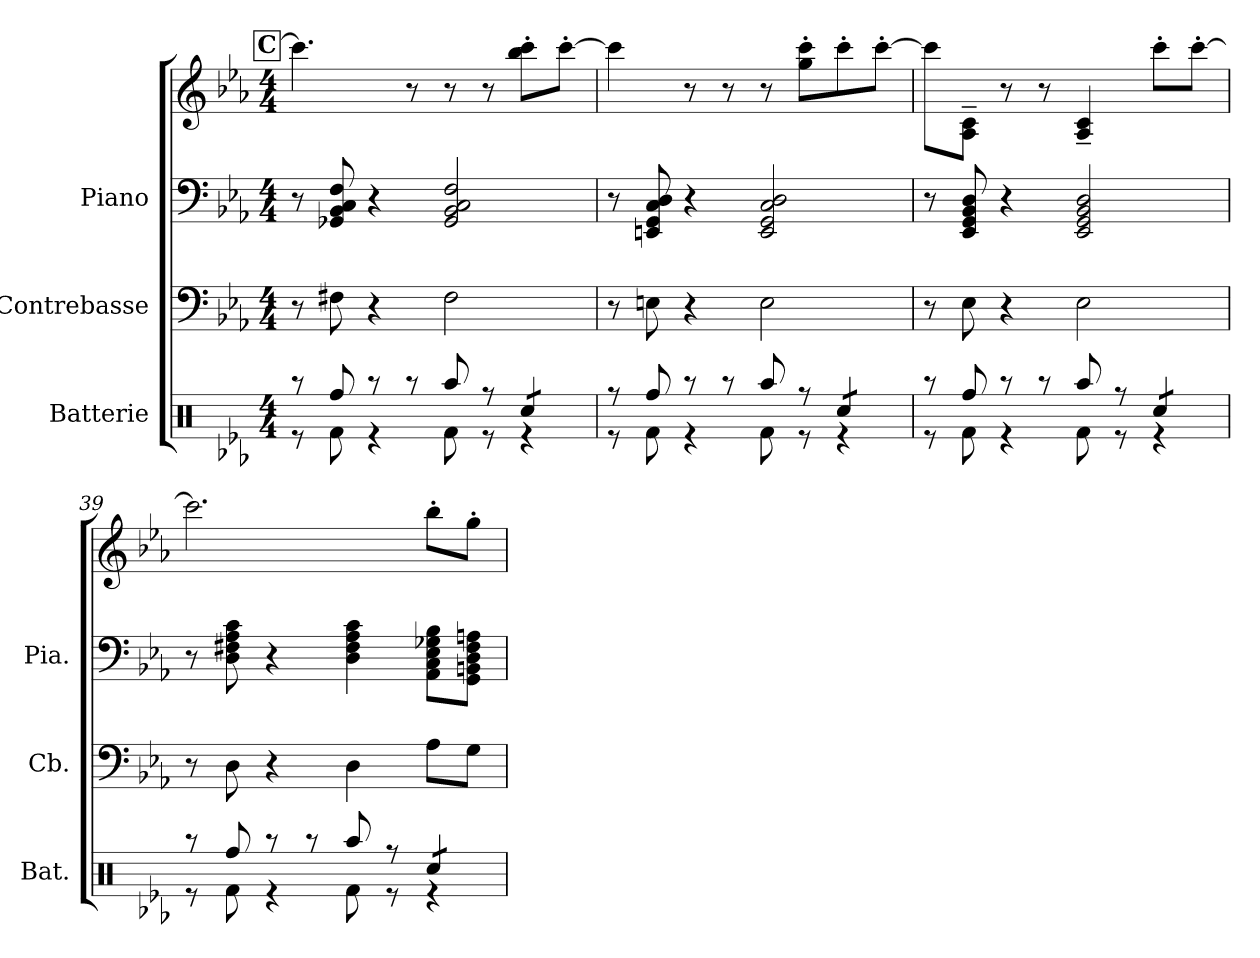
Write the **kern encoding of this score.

**kern	**kern	**kern	**kern
*part3	*part2	*part1	*part1
*staff4	*staff3	*staff2	*staff1
*I"Batterie	*I"Contrebasse	*I"Piano	*
*I'Bat.	*I'Cb.	*I'Pia.	*
*clefX	*clefF4	*clefF4	*clefG2
*	*ITrd7c12	*	*
*k[b-e-a-]	*k[b-e-a-]	*k[b-e-a-]	*k[b-e-a-]
*M4/4	*M4/4	*M4/4	*M4/4
!!LO:REH:place=s1:a:fs=14:t=C
=36	=36	=36	=36
*^	*	*	*
8r	8r	8r	8r	4.ccc\]
8Rff/	8Rf\	8FF#X\	8GG-X/ 8BB-/ 8C/ 8F/	.
8r	4r	4r	4r	.
8r	.	.	.	8r
8Raa/	8Rf\	2FF#\	2GG-/ 2BB-/ 2C/ 2F/	8r
8r	8r	.	.	8r
*tremolo	*	*	*	*
8Rcc/L	4r	.	.	8bb-\' 8ccc\'L
8Rcc/J	.	.	.	[8ccc'\J
*Xtremolo	*	*	*	*
=37	=37	=37	=37	=37
8r	8r	8r	8r	4ccc\]
8Rff/	8Rf\	8EEn\	8EEn/ 8GG/ 8C/ 8D/	.
8r	4r	4r	4r	8r
8r	.	.	.	8r
8Raa/	8Rf\	2EE\	2EE/ 2GG/ 2C/ 2D/	8r
8r	8r	.	.	8gg\' 8ccc\'L
*tremolo	*	*	*	*
8Rcc/L	4r	.	.	8ccc'\
8Rcc/J	.	.	.	[8ccc'\J
*Xtremolo	*	*	*	*
!!LO:PB:g=z
=38	=38	=38	=38	=38
8r	8r	8r	8r	8ccc\L]
8Rff/	8Rf\	8EE-\	8EE-/ 8GG/ 8BB-/ 8D/	8A-\~ 8c\~J
8r	4r	4r	4r	8r
8r	.	.	.	8r
8Raa/	8Rf\	2EE-\	2EE-/ 2GG/ 2BB-/ 2D/	4A-/~ 4c/~
8r	8r	.	.	.
*tremolo	*	*	*	*
8Rcc/L	4r	.	.	8ccc'\L
8Rcc/J	.	.	.	[8ccc'\J
*Xtremolo	*	*	*	*
=39	=39	=39	=39	=39
8r	8r	8r	8r	2.ccc\]
8Rff/	8Rf\	8DD\	8D\ 8F#X\ 8A-\ 8c\	.
8r	4r	4r	4r	.
8r	.	.	.	.
8Raa/	8Rf\	4DD\	4D\ 4F#\ 4A-\ 4c\	.
8r	8r	.	.	.
*tremolo	*	*	*	*
8Rcc/L	4r	8AA-\L	8AA-\ 8C\ 8E-\ 8G-X\ 8B-\L	8bb-'\L
8Rcc/J	.	8GG\J	8GG\ 8BBn\ 8D\ 8F#\ 8An\J	8gg'\J
*Xtremolo	*	*	*	*
*v	*v	*	*	*
=	=	=	=
*-	*-	*-	*-
